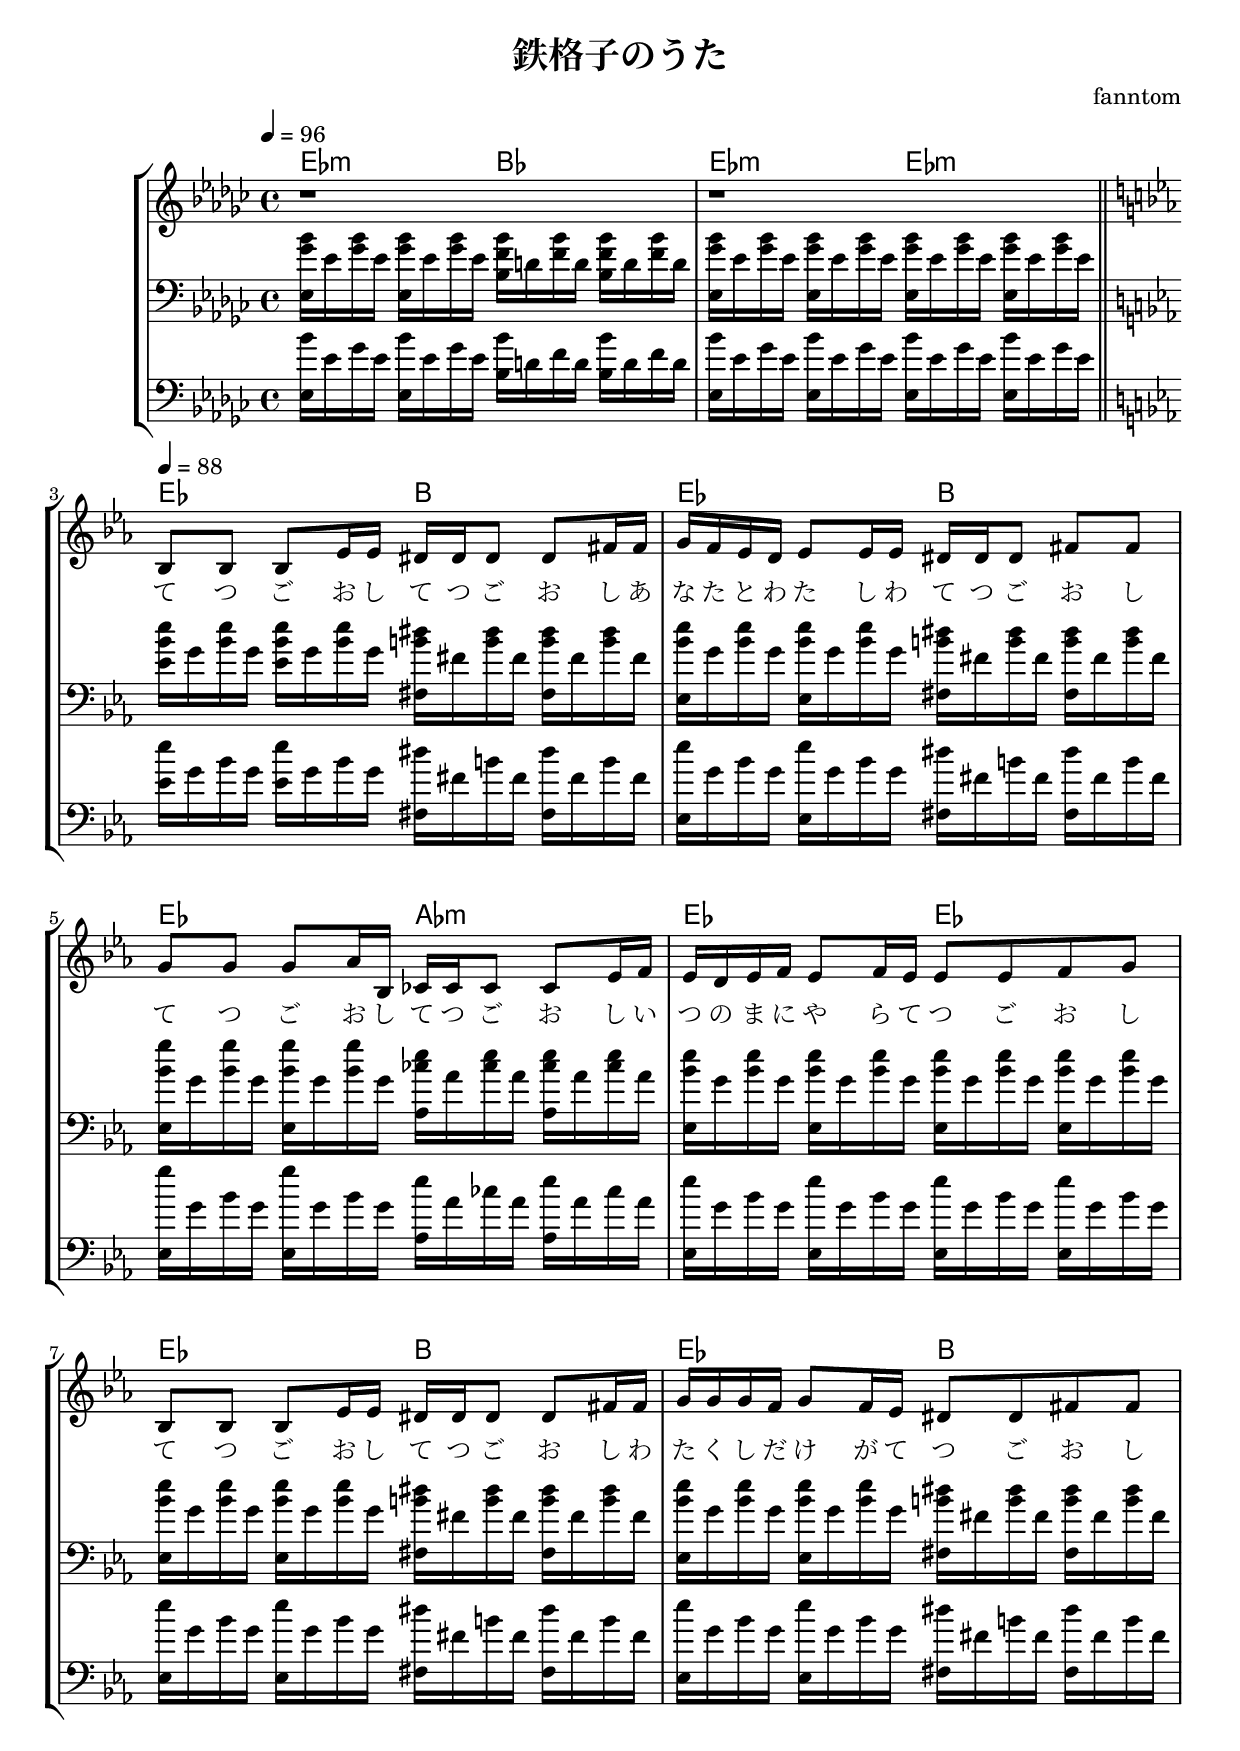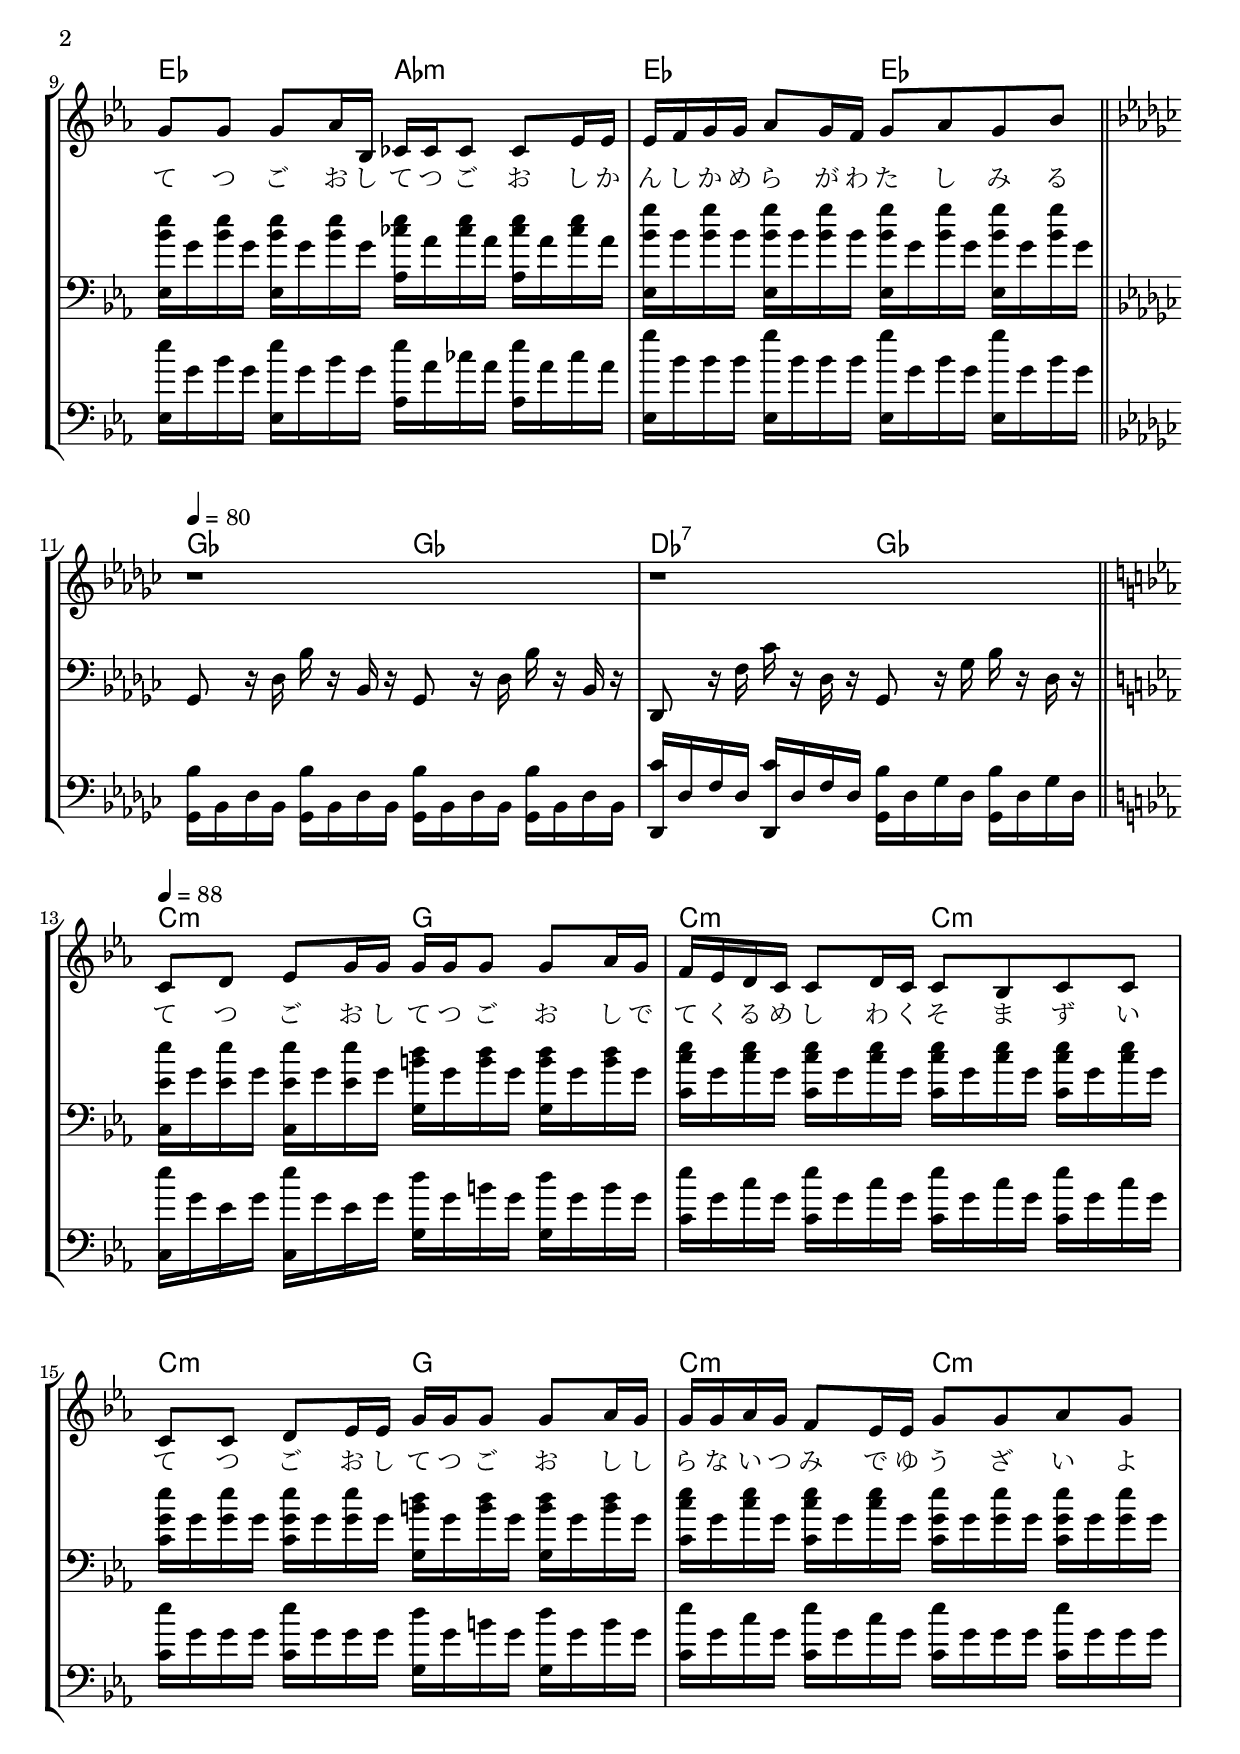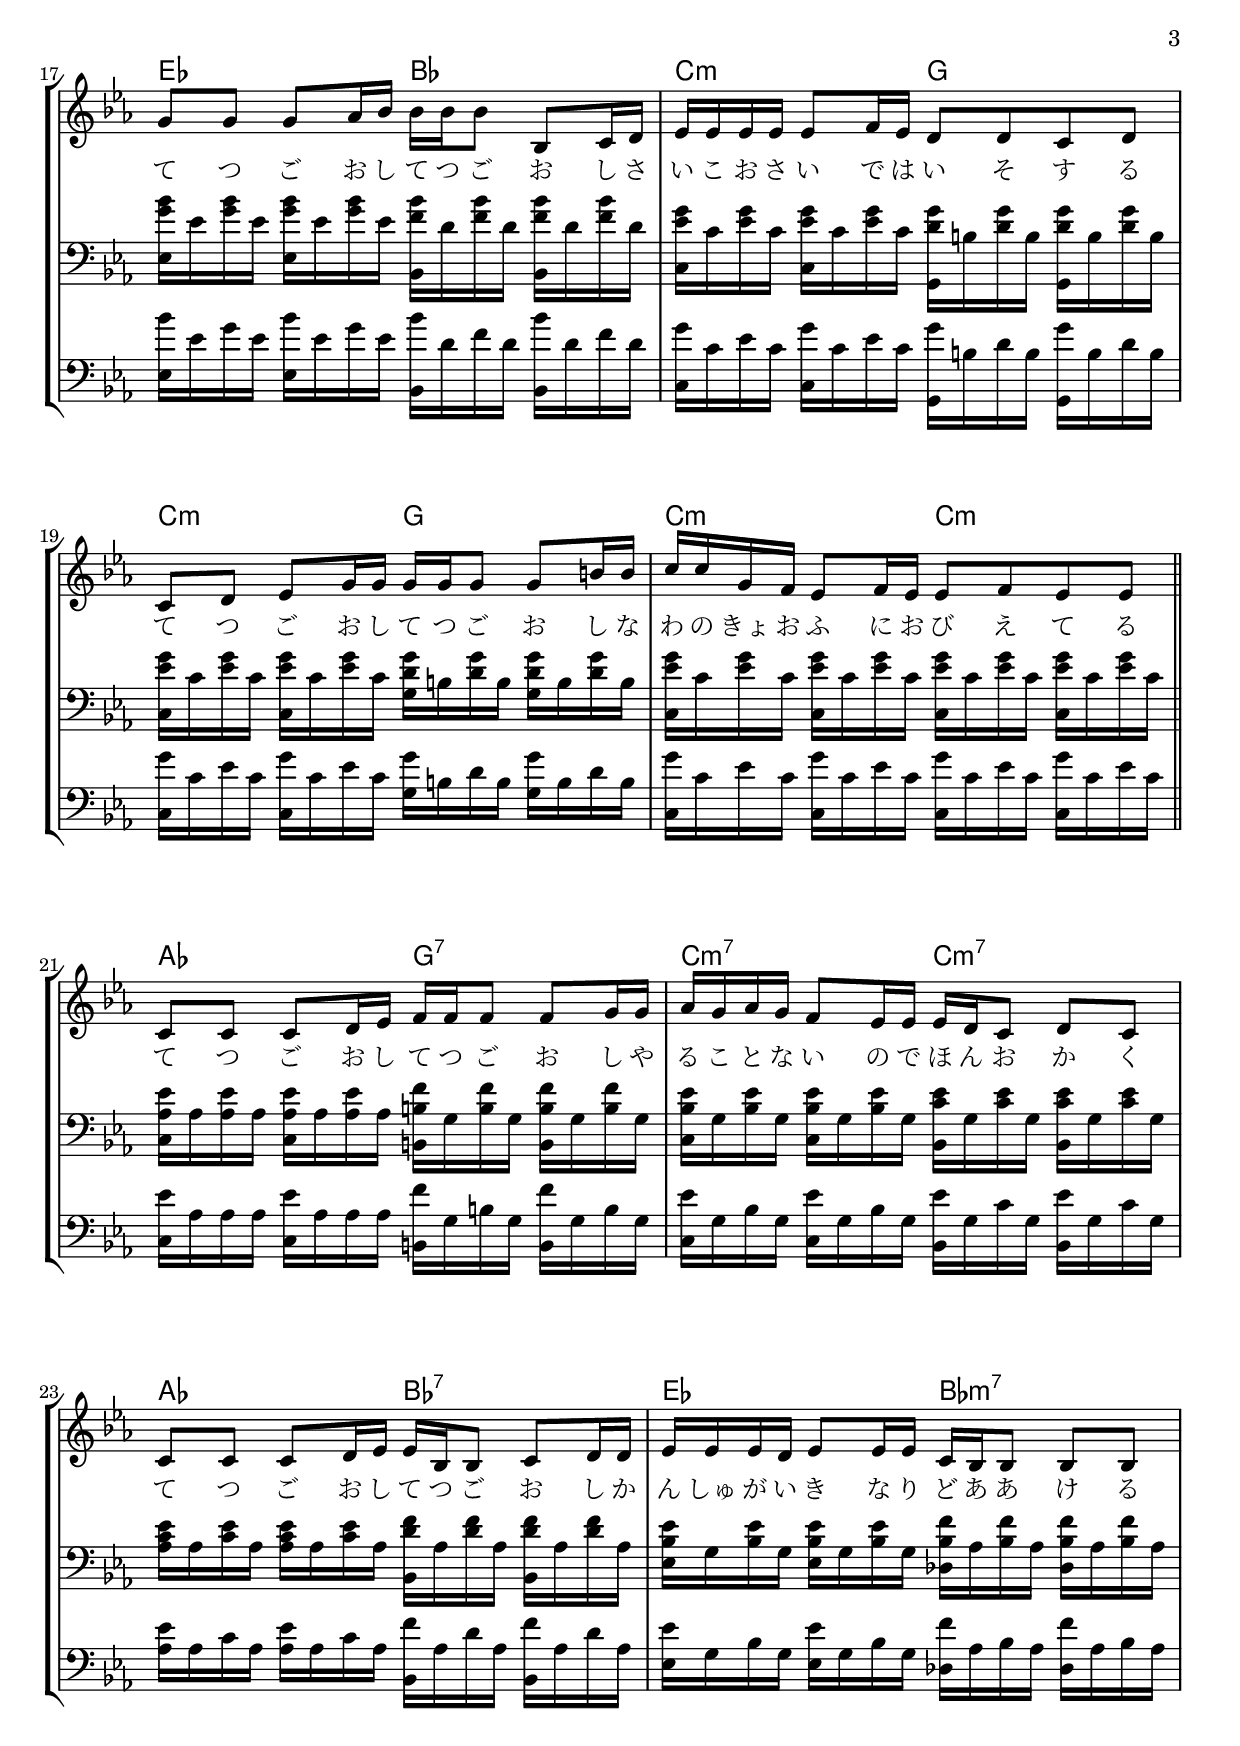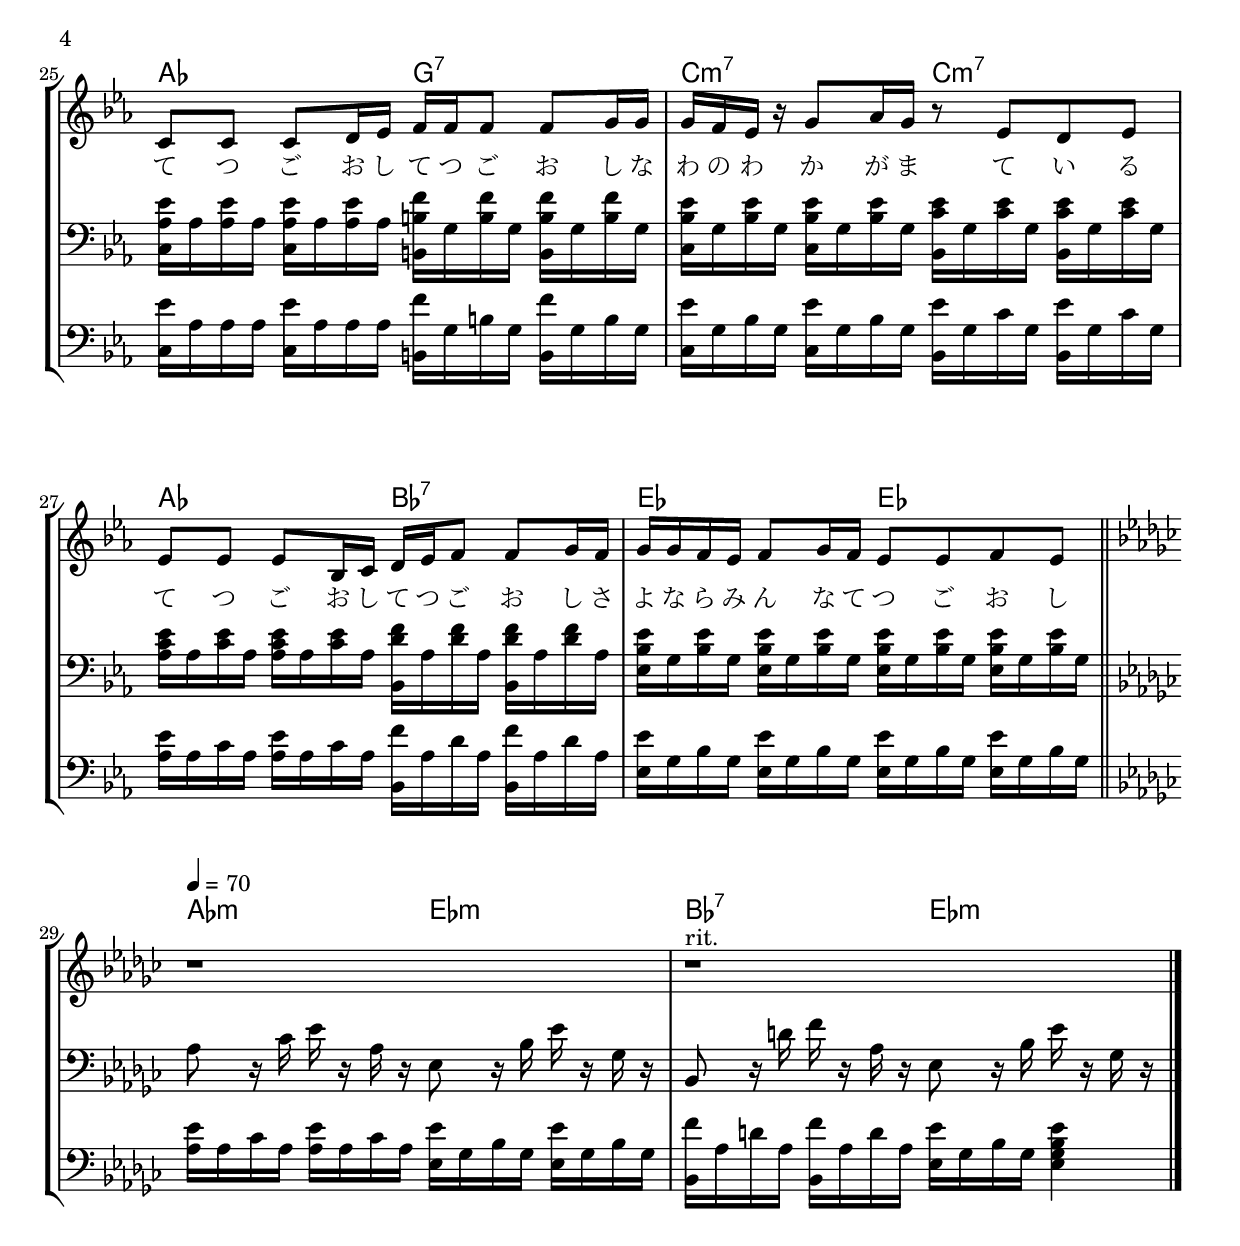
\version "2.12.1"

\header {
	title = \markup {鉄格子のうた}
	composer = \markup \center-column {fanntom}
}

harmony = \chordmode {
	es2:m bes es:m es:m 

	es b es b es as:m es es es b es b es as:m es es 

	ges ges des:7 ges 

	c:m g c:m c:m c:m g c:m c:m es bes c:m g c:m g c:m c:m 

	as g:7 c:min7 c:min7 as bes:7 es bes:min7 as g:7 c:min7 c:min7 as bes:7 es es 

	as:m es:m bes:7 es:m 
}

melody = {
	\key ges \major
	\tempo 4 = 96
	r1 | r1   
	\set Staff.midiInstrument = #"fss0.5"
		\key es \major
	\tempo 4 = 88
 bes8  bes8  bes8  es'16  es'16  dis'16  dis'16  dis'8  dis'8  fis'16  fis'16 
	g'16  f'16  es'16  d'16  es'8  es'16  es'16  dis'16  dis'16  dis'8  fis'8  fis'8 
	g'8  g'8  g'8  as'16  bes16  ces'16  ces'16  ces'8  ces'8  es'16  f'16 
	es'16  d'16  es'16  f'16  es'8  f'16  es'16  es'8  es'8  f'8  g'8 
	bes8  bes8  bes8  es'16  es'16  dis'16  dis'16  dis'8  dis'8  fis'16  fis'16 
	g'16  g'16  g'16  f'16  g'8  f'16  es'16  dis'8  dis'8  fis'8  fis'8 
	g'8  g'8  g'8  as'16  bes16  ces'16  ces'16  ces'8  ces'8  es'16  es'16 
	es'16  f'16  g'16  g'16  as'8  g'16  f'16  g'8  as'8  g'8  bes'8
	\key ges \major
	\tempo 4 = 80
	r1 | r1   
	\set Staff.midiInstrument = #"fss0.5"
		\key es \major
	\tempo 4 = 88
 c'8  d'8  es'8  g'16  g'16  g'16  g'16  g'8  g'8  as'16  g'16 
	f'16  es'16  d'16  c'16  c'8  d'16  c'16  c'8  bes8  c'8  c'8 
	c'8  c'8  d'8  es'16  es'16  g'16  g'16  g'8  g'8  as'16  g'16 
	g'16  g'16  as'16  g'16  f'8  es'16  es'16  g'8  g'8  as'8  g'8 
	g'8  g'8  g'8  as'16  bes'16  bes'16  bes'16  bes'8  bes8  c'16  d'16 
	es'16  es'16  es'16  es'16  es'8  f'16  es'16  d'8  d'8  c'8  d'8 
	c'8  d'8  es'8  g'16  g'16  g'16  g'16  g'8  g'8  b'16  b'16 
	c''16  c''16  g'16  f'16  es'8  f'16  es'16  es'8  f'8  es'8  es'8
	\set Staff.midiInstrument = #"fss0.5"
	 c'8  c'8  c'8  d'16  es'16  f'16  f'16  f'8  f'8  g'16  g'16 
	as'16  g'16  as'16  g'16  f'8  es'16  es'16  es'16  d'16  c'8  d'8  c'8 
	c'8  c'8  c'8  d'16  es'16  es'16  bes16  bes8  c'8  d'16  d'16 
	es'16  es'16  es'16  d'16  es'8  es'16  es'16  c'16  bes16  bes8  bes8  bes8 
	c'8  c'8  c'8  d'16  es'16  f'16  f'16  f'8  f'8  g'16  g'16 
	g'16  f'16  es'16  r16  g'8  as'16  g'16  r8  es'8  d'8  es'8 
	es'8  es'8  es'8  bes16  c'16  d'16  es'16  f'8  f'8  g'16  f'16 
	g'16  g'16  f'16  es'16  f'8  g'16  f'16  es'8  es'8  f'8  es'8
	\key ges \major
	\tempo 4 = 70
	r1 | r1^"rit." \bar "|."
}

words = \lyricmode {
	
	て  つ  ご  お  し  て  つ  ご  お  し  あ  な  た  と  わ  た  し  わ  て  つ  ご  お  し  て  つ  ご  お  し  て  つ  ご  お  し  い  つ  の  ま  に  や  ら  て  つ  ご  お  し  て  つ  ご  お  し  て  つ  ご  お  し  わ  た  く  し  だ  け  が  て  つ  ご  お  し  て  つ  ご  お  し  て  つ  ご  お  し  か  ん  し  か  め  ら  が  わ  た  し  み  る  
	
	て  つ  ご  お  し  て  つ  ご  お  し  で  て  く  る  め  し  わ  く  そ  ま  ず  い  て  つ  ご  お  し  て  つ  ご  お  し  し  ら  な  い  つ  み  で  ゆ  う  ざ  い  よ  て  つ  ご  お  し  て  つ  ご  お  し  さ  い  こ  お  さ  い  で  は  い  そ  す  る  て  つ  ご  お  し  て  つ  ご  お  し  な  わ  の  きょ  お  ふ  に  お  び  え  て  る  
	て  つ  ご  お  し  て  つ  ご  お  し  や  る  こ  と  な  い  の  で  ほ  ん  お  か  く  て  つ  ご  お  し  て  つ  ご  お  し  か  ん  しゅ  が  い  き  な  り  ど  あ  あ  け  る  て  つ  ご  お  し  て  つ  ご  お  し  な  わ  の  わ  か  が  ま  て  い  る  て  つ  ご  お  し  て  つ  ご  お  し  さ  よ  な  ら  み  ん  な  て  つ  ご  お  し  
	
}

tempochange = {
	\tempo 4 = 96
	r1 | r1 \bar "||"
	\tempo 4 = 88
	r1 | r1 | r1 | r1 | r1 | r1 | r1 | r1 \bar "||"
	\tempo 4 = 80
	r1 | r1 \bar "||"
	\tempo 4 = 88
	r1 | r1 | r1 | r1 | r1 | r1 | r1 | r1 \bar "||"
	\tempo 4 = 88
	r1 | r1 | r1 | r1 | r1 | r1 | r1 | r1 \bar "||"
	\tempo 4 = 70
	r1 | \tempo 4 = 52 r2 \tempo 4 = 46 r2 \bar "|."
}

mainacc = {
	\clef bass
	\set Staff.midiInstrument = #"Acoustic grand"
	\key ges \major
	\tempo 4 = 96
	<es ges' bes'>16 es'16 <ges' bes'>16 es'16   <es ges' bes'>16 es'16 <ges' bes'>16 es'16
	<bes f' bes'>16 d'16 <f' bes'>16 d'16   <bes f' bes'>16 d'16 <f' bes'>16 d'16
	<es ges' bes'>16 es'16 <ges' bes'>16 es'16   <es ges' bes'>16 es'16 <ges' bes'>16 es'16
	<es ges' bes'>16 es'16 <ges' bes'>16 es'16   <es ges' bes'>16 es'16 <ges' bes'>16 es'16
	\bar "||"

	\set Staff.midiInstrument = #"Acoustic grand"
	\key es \major
	\tempo 4 = 88
	<es' bes' es''>16 g'16 <bes' es''>16 g'16   <es' bes' es''>16 g'16 <bes' es''>16 g'16
	<fis b' dis''>16 fis'16 <b' dis''>16 fis'16   <fis b' dis''>16 fis'16 <b' dis''>16 fis'16
	<es bes' es''>16 g'16 <bes' es''>16 g'16   <es bes' es''>16 g'16 <bes' es''>16 g'16
	<fis b' dis''>16 fis'16 <b' dis''>16 fis'16   <fis b' dis''>16 fis'16 <b' dis''>16 fis'16
	<es bes' g''>16 g'16 <bes' g''>16 g'16   <es bes' g''>16 g'16 <bes' g''>16 g'16
	<as ces'' es''>16 as'16 <ces'' es''>16 as'16   <as ces'' es''>16 as'16 <ces'' es''>16 as'16
	<es bes' es''>16 g'16 <bes' es''>16 g'16   <es bes' es''>16 g'16 <bes' es''>16 g'16
	<es bes' es''>16 g'16 <bes' es''>16 g'16   <es bes' es''>16 g'16 <bes' es''>16 g'16
	<es bes' es''>16 g'16 <bes' es''>16 g'16   <es bes' es''>16 g'16 <bes' es''>16 g'16
	<fis b' dis''>16 fis'16 <b' dis''>16 fis'16   <fis b' dis''>16 fis'16 <b' dis''>16 fis'16
	<es bes' es''>16 g'16 <bes' es''>16 g'16   <es bes' es''>16 g'16 <bes' es''>16 g'16
	<fis b' dis''>16 fis'16 <b' dis''>16 fis'16   <fis b' dis''>16 fis'16 <b' dis''>16 fis'16
	<es bes' es''>16 g'16 <bes' es''>16 g'16   <es bes' es''>16 g'16 <bes' es''>16 g'16
	<as ces'' es''>16 as'16 <ces'' es''>16 as'16   <as ces'' es''>16 as'16 <ces'' es''>16 as'16
	<es bes' g''>16 bes'16 <bes' g''>16 bes'16   <es bes' g''>16 bes'16 <bes' g''>16 bes'16
	<es bes' g''>16 g'16 <bes' g''>16 g'16   <es bes' g''>16 g'16 <bes' g''>16 g'16
	\bar "||"

	\set Staff.midiInstrument = #"Acoustic grand"
	\key ges \major
	\tempo 4 = 80
	ges,8r16des16bes16r16bes,16r16
	ges,8r16des16bes16r16bes,16r16
	des,8r16f16ces'16r16des16r16
	ges,8r16ges16bes16r16des16r16
	\bar "||"

	\set Staff.midiInstrument = #"Acoustic grand"
	\key es \major
	\tempo 4 = 88
	<c es' es''>16 g'16 <es' es''>16 g'16   <c es' es''>16 g'16 <es' es''>16 g'16
	<g b' d''>16 g'16 <b' d''>16 g'16   <g b' d''>16 g'16 <b' d''>16 g'16
	<c' c'' es''>16 g'16 <c'' es''>16 g'16   <c' c'' es''>16 g'16 <c'' es''>16 g'16
	<c' c'' es''>16 g'16 <c'' es''>16 g'16   <c' c'' es''>16 g'16 <c'' es''>16 g'16
	<c' g' es''>16 g'16 <g' es''>16 g'16   <c' g' es''>16 g'16 <g' es''>16 g'16
	<g b' d''>16 g'16 <b' d''>16 g'16   <g b' d''>16 g'16 <b' d''>16 g'16
	<c' c'' es''>16 g'16 <c'' es''>16 g'16   <c' c'' es''>16 g'16 <c'' es''>16 g'16
	<c' g' es''>16 g'16 <g' es''>16 g'16   <c' g' es''>16 g'16 <g' es''>16 g'16
	<es g' bes'>16 es'16 <g' bes'>16 es'16   <es g' bes'>16 es'16 <g' bes'>16 es'16
	<bes, f' bes'>16 d'16 <f' bes'>16 d'16   <bes, f' bes'>16 d'16 <f' bes'>16 d'16
	<c es' g'>16 c'16 <es' g'>16 c'16   <c es' g'>16 c'16 <es' g'>16 c'16
	<g, d' g'>16 b16 <d' g'>16 b16   <g, d' g'>16 b16 <d' g'>16 b16
	<c es' g'>16 c'16 <es' g'>16 c'16   <c es' g'>16 c'16 <es' g'>16 c'16
	<g d' g'>16 b16 <d' g'>16 b16   <g d' g'>16 b16 <d' g'>16 b16
	<c es' g'>16 c'16 <es' g'>16 c'16   <c es' g'>16 c'16 <es' g'>16 c'16
	<c es' g'>16 c'16 <es' g'>16 c'16   <c es' g'>16 c'16 <es' g'>16 c'16
	\bar "||"

	\set Staff.midiInstrument = #"Acoustic grand"
	<c as es'>16 as16 <as es'>16 as16   <c as es'>16 as16 <as es'>16 as16
	<b, b f'>16 g16 <b f'>16 g16   <b, b f'>16 g16 <b f'>16 g16
	<c bes es'>16 g16 <bes es'>16 g16   <c bes es'>16 g16 <bes es'>16 g16
	<bes, c' es'>16 g16 <c' es'>16 g16   <bes, c' es'>16 g16 <c' es'>16 g16
	<as c' es'>16 as16 <c' es'>16 as16   <as c' es'>16 as16 <c' es'>16 as16
	<bes, d' f'>16 as16 <d' f'>16 as16   <bes, d' f'>16 as16 <d' f'>16 as16
	<es bes es'>16 g16 <bes es'>16 g16   <es bes es'>16 g16 <bes es'>16 g16
	<des bes f'>16 as16 <bes f'>16 as16   <des bes f'>16 as16 <bes f'>16 as16
	<c as es'>16 as16 <as es'>16 as16   <c as es'>16 as16 <as es'>16 as16
	<b, b f'>16 g16 <b f'>16 g16   <b, b f'>16 g16 <b f'>16 g16
	<c bes es'>16 g16 <bes es'>16 g16   <c bes es'>16 g16 <bes es'>16 g16
	<bes, c' es'>16 g16 <c' es'>16 g16   <bes, c' es'>16 g16 <c' es'>16 g16
	<as c' es'>16 as16 <c' es'>16 as16   <as c' es'>16 as16 <c' es'>16 as16
	<bes, d' f'>16 as16 <d' f'>16 as16   <bes, d' f'>16 as16 <d' f'>16 as16
	<es bes es'>16 g16 <bes es'>16 g16   <es bes es'>16 g16 <bes es'>16 g16
	<es bes es'>16 g16 <bes es'>16 g16   <es bes es'>16 g16 <bes es'>16 g16
	\bar "||"

	\set Staff.midiInstrument = #"Acoustic grand"
	\key ges \major
	\tempo 4 = 70
	as8r16ces'16es'16r16as16r16
	es8r16bes16es'16r16ges16r16
	bes,8r16d'16f'16r16as16r16
	es8r16bes16es'16r16ges16r16
	\bar "|."
}

subacc = {
	\clef bass
	\set Staff.midiInstrument = #"Choir Aahs"
	\key ges \major
	\tempo 4 = 96
	<es bes'>16 es' ges' es' <es bes'> es' ges' es'
	<bes bes'>16 d' f' d' <bes bes'> d' f' d'
	<es bes'>16 es' ges' es' <es bes'> es' ges' es'
	<es bes'>16 es' ges' es' <es bes'> es' ges' es'
	\bar "||"

	\set Staff.midiInstrument = #"Lead 6 (voice)"
	\key es \major
	\tempo 4 = 88
	<es' es''>16 g' bes' g' <es' es''> g' bes' g'
	<fis dis''>16 fis' b' fis' <fis dis''> fis' b' fis'
	<es es''>16 g' bes' g' <es es''> g' bes' g'
	<fis dis''>16 fis' b' fis' <fis dis''> fis' b' fis'
	<es g''>16 g' bes' g' <es g''> g' bes' g'
	<as es''>16 as' ces'' as' <as es''> as' ces'' as'
	<es es''>16 g' bes' g' <es es''> g' bes' g'
	<es es''>16 g' bes' g' <es es''> g' bes' g'
	<es es''>16 g' bes' g' <es es''> g' bes' g'
	<fis dis''>16 fis' b' fis' <fis dis''> fis' b' fis'
	<es es''>16 g' bes' g' <es es''> g' bes' g'
	<fis dis''>16 fis' b' fis' <fis dis''> fis' b' fis'
	<es es''>16 g' bes' g' <es es''> g' bes' g'
	<as es''>16 as' ces'' as' <as es''> as' ces'' as'
	<es g''>16 bes' bes' bes' <es g''> bes' bes' bes'
	<es g''>16 g' bes' g' <es g''> g' bes' g'
	\bar "||"

	\set Staff.midiInstrument = #"Lead 6 (voice)"
	\key ges \major
	\tempo 4 = 80
	<ges, bes>16 bes, des bes, <ges, bes> bes, des bes,
	<ges, bes>16 bes, des bes, <ges, bes> bes, des bes,
	<des, ces'>16 des f des <des, ces'> des f des
	<ges, bes>16 des ges des <ges, bes> des ges des
	\bar "||"

	\set Staff.midiInstrument = #"Lead 6 (voice)"
	\key es \major
	\tempo 4 = 88
	<c es''>16 g' es' g' <c es''> g' es' g'
	<g d''>16 g' b' g' <g d''> g' b' g'
	<c' es''>16 g' c'' g' <c' es''> g' c'' g'
	<c' es''>16 g' c'' g' <c' es''> g' c'' g'
	<c' es''>16 g' g' g' <c' es''> g' g' g'
	<g d''>16 g' b' g' <g d''> g' b' g'
	<c' es''>16 g' c'' g' <c' es''> g' c'' g'
	<c' es''>16 g' g' g' <c' es''> g' g' g'
	<es bes'>16 es' g' es' <es bes'> es' g' es'
	<bes, bes'>16 d' f' d' <bes, bes'> d' f' d'
	<c g'>16 c' es' c' <c g'> c' es' c'
	<g, g'>16 b d' b <g, g'> b d' b
	<c g'>16 c' es' c' <c g'> c' es' c'
	<g g'>16 b d' b <g g'> b d' b
	<c g'>16 c' es' c' <c g'> c' es' c'
	<c g'>16 c' es' c' <c g'> c' es' c'
	\bar "||"

	\set Staff.midiInstrument = #"Lead 6 (voice)"
	<c es'>16 as as as <c es'> as as as
	<b, f'>16 g b g <b, f'> g b g
	<c es'>16 g bes g <c es'> g bes g
	<bes, es'>16 g c' g <bes, es'> g c' g
	<as es'>16 as c' as <as es'> as c' as
	<bes, f'>16 as d' as <bes, f'> as d' as
	<es es'>16 g bes g <es es'> g bes g
	<des f'>16 as bes as <des f'> as bes as
	<c es'>16 as as as <c es'> as as as
	<b, f'>16 g b g <b, f'> g b g
	<c es'>16 g bes g <c es'> g bes g
	<bes, es'>16 g c' g <bes, es'> g c' g
	<as es'>16 as c' as <as es'> as c' as
	<bes, f'>16 as d' as <bes, f'> as d' as
	<es es'>16 g bes g <es es'> g bes g
	<es es'>16 g bes g <es es'> g bes g
	\bar "||"

	\set Staff.midiInstrument = #"Voice Oohs"
	\key ges \major
	\tempo 4 = 70
	<as es'>16 as ces' as <as es'> as ces' as
	<es es'>16 ges bes ges <es es'> ges bes ges
	<bes, f'>16 as d' as <bes, f'> as d' as
	<es es'>16 ges bes ges <es ges bes es'>4
	\bar "|."
}

percA = {
	\drummode {
	r1 |r1 \bar "||"
	r1 |r1 |r1 |r1 |r1 |r1 |r1 |r1 \bar "||"
	r1 |r1 \bar "||"
	r1 |r1 |r1 |r1 |r1 |r1 |r1 |r1 \bar "||"
	r1 |r1 |r1 |r1 |r1 |r1 |r1 |r1 \bar "||"
	r1 |r1 \bar "|."
	}
}

percB = {
	\drummode {
	r1 |r1 \bar "||"
	r1 |r1 |r1 |r1 |r1 |r1 |r1 |r1 \bar "||"
	r1 |r1 \bar "||"
	r1 |r1 |r1 |r1 |r1 |r1 |r1 |r1 \bar "||"
	r1 |r1 |r1 |r1 |r1 |r1 |r1 |r1 \bar "||"
	r1 |r1 \bar "|."
	}
}

percC = {
	\drummode {
	r1 |r1 \bar "||"
	r1 |r1 |r1 |r1 |r1 |r1 |r1 |r1 \bar "||"
	r1 |r1 \bar "||"
	r1 |r1 |r1 |r1 |r1 |r1 |r1 |r1 \bar "||"
	r1 |r1 |r1 |r1 |r1 |r1 |r1 |r1 \bar "||"
	r1 |r1 \bar "|."
	}
}

percD = {
	\drummode {
	r1 |r1 \bar "||"
	r1 |r1 |r1 |r1 |r1 |r1 |r1 |r1 \bar "||"
	r1 |r1 \bar "||"
	r1 |r1 |r1 |r1 |r1 |r1 |r1 |r1 \bar "||"
	r1 |r1 |r1 |r1 |r1 |r1 |r1 |r1 \bar "||"
	r1 |r1 \bar "|."
	}
}

percE = {
	\drummode {
	r1 |r1 \bar "||"
	r1 |r1 |r1 |r1 |r1 |r1 |r1 |r1 \bar "||"
	r1 |r1 \bar "||"
	r1 |r1 |r1 |r1 |r1 |r1 |r1 |r1 \bar "||"
	r1 |r1 |r1 |r1 |r1 |r1 |r1 |r1 \bar "||"
	r1 |r1 \bar "|."
	}
}

\score {
	<<
		\new StaffGroup <<
			\new ChordNames {\harmony}
			\new Voice = "melody" {\melody}
			\new Lyrics \lyricsto "melody" \words
			\new Staff = "mainacc" {\mainacc}
			\new Staff = "subacc" {\subacc}
		>>
	>>
	\layout { }
}
